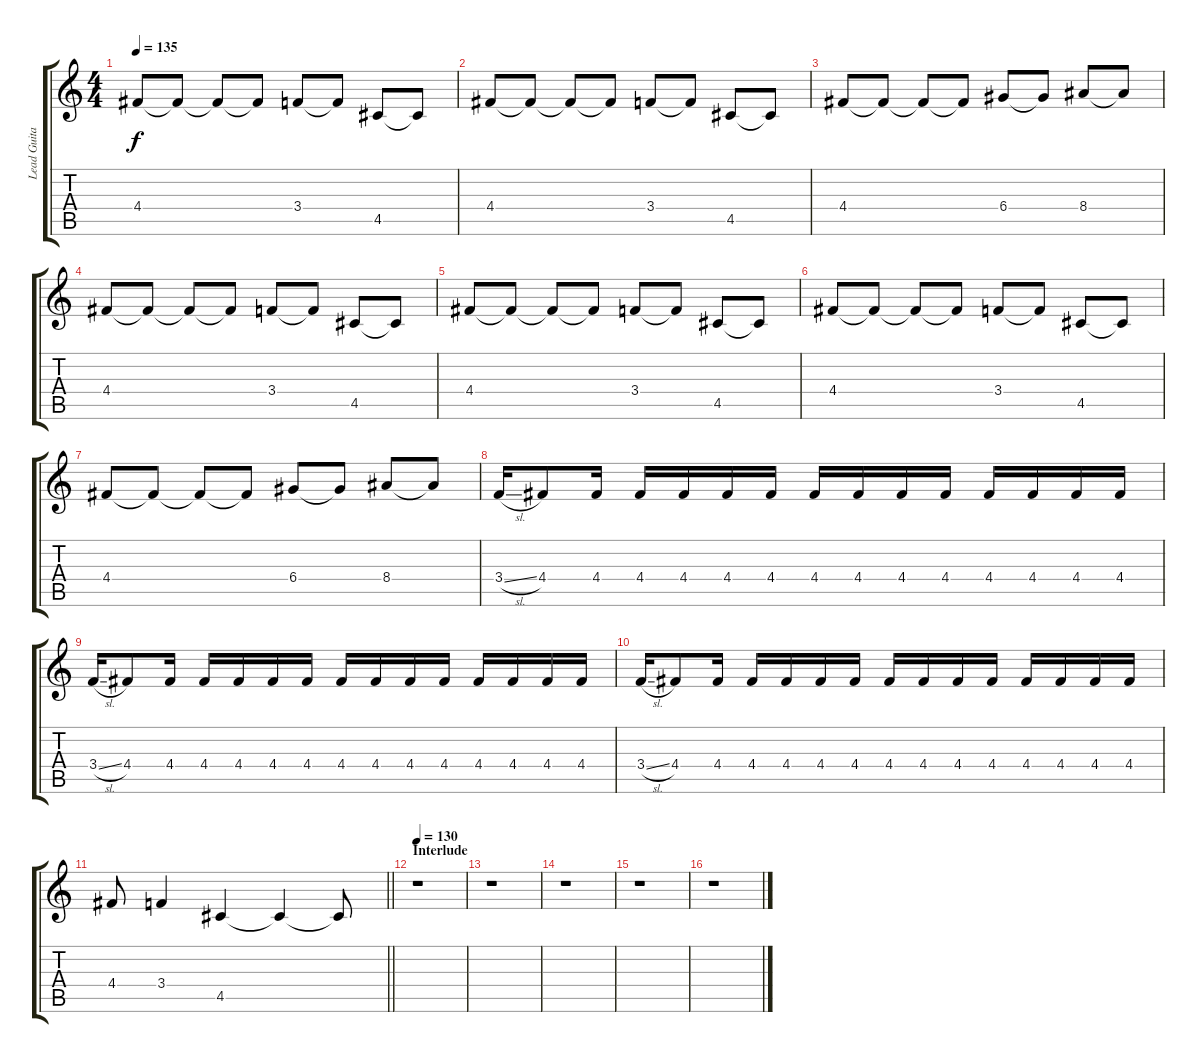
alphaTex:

\track ("Lead Guitar" "Lead Guita") {instrument electricguitarclean}
\staff {score tabs}
\tuning (E4 B3 G3 D3 A2 E2) {hide}
\ts (4 4)
\tempo 135
\clef g2
\ks c
4.4.8{dy f} 4.4{t}.8 4.4{t}.8 4.4{t}.8 3.4.8 3.4{t}.8 4.5.8 4.5{t}.8 |
4.4.8 4.4{t}.8 4.4{t}.8 4.4{t}.8 3.4.8 3.4{t}.8 4.5.8 4.5{t}.8 |
4.4.8 4.4{t}.8 4.4{t}.8 4.4{t}.8 6.4.8 6.4{t}.8 8.4.8 8.4{t}.8 |
4.4.8 4.4{t}.8 4.4{t}.8 4.4{t}.8 3.4.8 3.4{t}.8 4.5.8 4.5{t}.8 |
4.4.8 4.4{t}.8 4.4{t}.8 4.4{t}.8 3.4.8 3.4{t}.8 4.5.8 4.5{t}.8 |
4.4.8 4.4{t}.8 4.4{t}.8 4.4{t}.8 3.4.8 3.4{t}.8 4.5.8 4.5{t}.8 |
4.4.8 4.4{t}.8 4.4{t}.8 4.4{t}.8 6.4.8 6.4{t}.8 8.4.8 8.4{t}.8 |
3.4{sl}.16 4.4.8 4.4.16 4.4.16 4.4.16 4.4.16 4.4.16 4.4.16 4.4.16 4.4.16 4.4.16 4.4.16 4.4.16 4.4.16 4.4.16 |
3.4{sl}.16 4.4.8 4.4.16 4.4.16 4.4.16 4.4.16 4.4.16 4.4.16 4.4.16 4.4.16 4.4.16 4.4.16 4.4.16 4.4.16 4.4.16 |
3.4{sl}.16 4.4.8 4.4.16 4.4.16 4.4.16 4.4.16 4.4.16 4.4.16 4.4.16 4.4.16 4.4.16 4.4.16 4.4.16 4.4.16 4.4.16 |
\barLineRight lightlight
4.4.8 3.4.4 4.5.4 4.5{t}.4 4.5{t}.8 |
\section ("" "Interlude")
\tempo 130
r.1 |
r.1 |
r.1 |
r.1 |
r.1
